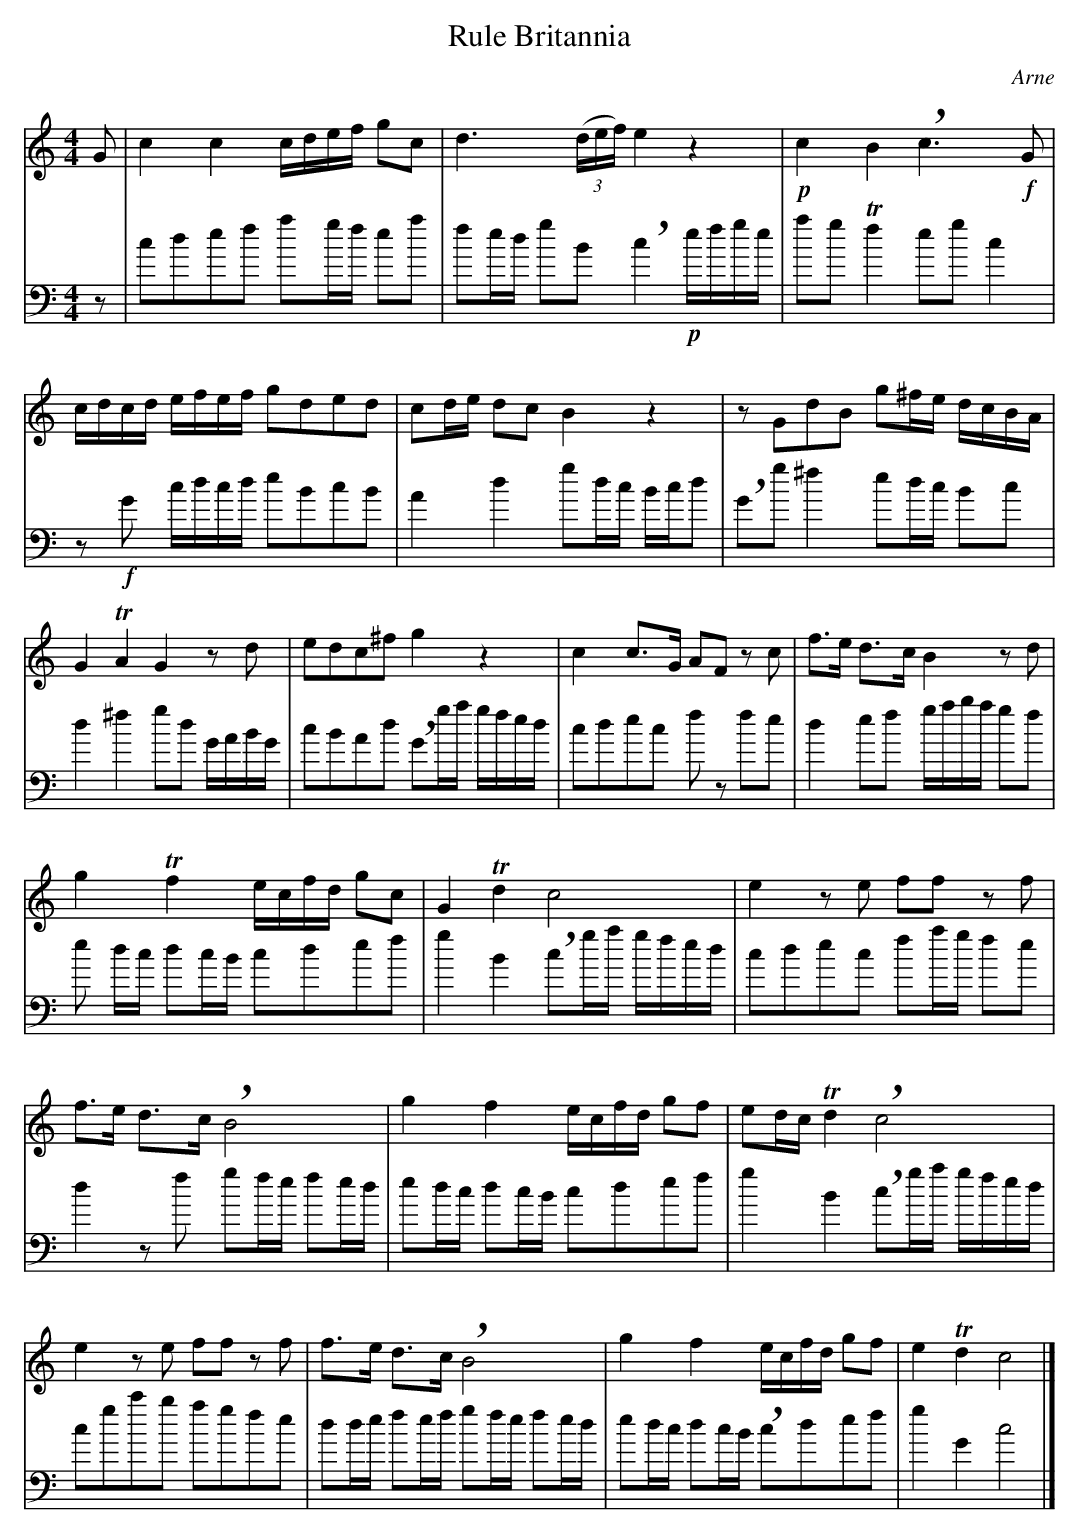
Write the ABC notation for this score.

X:1
T:Rule Britannia
C:Arne
U:R=!breath!
U:T=!tenuto!
L:1/8
M:4/4
K:C
V:1 clef=treble
G | c2 c2 c/d/e/f/ gc | d3 ((3d/e/f/) e2 z2 | !p!c2 B2 Rc3 !f!G|
c/d/c/d/ e/f/e/f/ gded | cd/e/ dc B2 z2 | z GdB g^f/e/ d/c/B/A/ |
G2 !trill!A2 G2 z d | edc^f g2 z2 | c2 c>G AF z c |f>e d>c B2 z d |
g2 !trill!f2 e/c/f/d/ gc | G2 !trill!d2 c4 | e2 z e ff z f |
f>e d>c RB4 | g2 f2 e/c/f/d/ gf | ed/c/ !trill!d2 Rc4 |
e2 z e ff z f | f>e d>c RB4 | g2 f2 e/c/f/d/ gf | e2 !trill!d2 c4 |]
V:2 clef=bass
z  | cdef ag/f/ ea | fe/d/ gB Rc2 !p!e/f/g/e/ | ag !trill!f2 eg c2 |
z !f!G c/d/c/d/ eBcB |A2 d2 gd/c/ B/c/d | RGg ^f2 ed/c/ Bc |
d2 ^f2 gd G/A/B/G/ | cBAd RGg/a/ g/f/e/d/ | cdec f z fe | d2 ef g/a/b/a/ gf |
e d/c/ dc/B/ cdef | g2 B2 Rcg/a/ g/f/e/d/ | cdec fa/g/ fe |
d2 z f gf/e/ fe/d/ | ed/c/ dc/B/ cdef | g2 B2 Rcg/a/ g/f/e/d/ |
cgc'b agfe | dd/e/ fe/f/ gf/e/ fe/d/ | ed/c/ dc/B/ Rcdef | g2 G2 c4 |]
